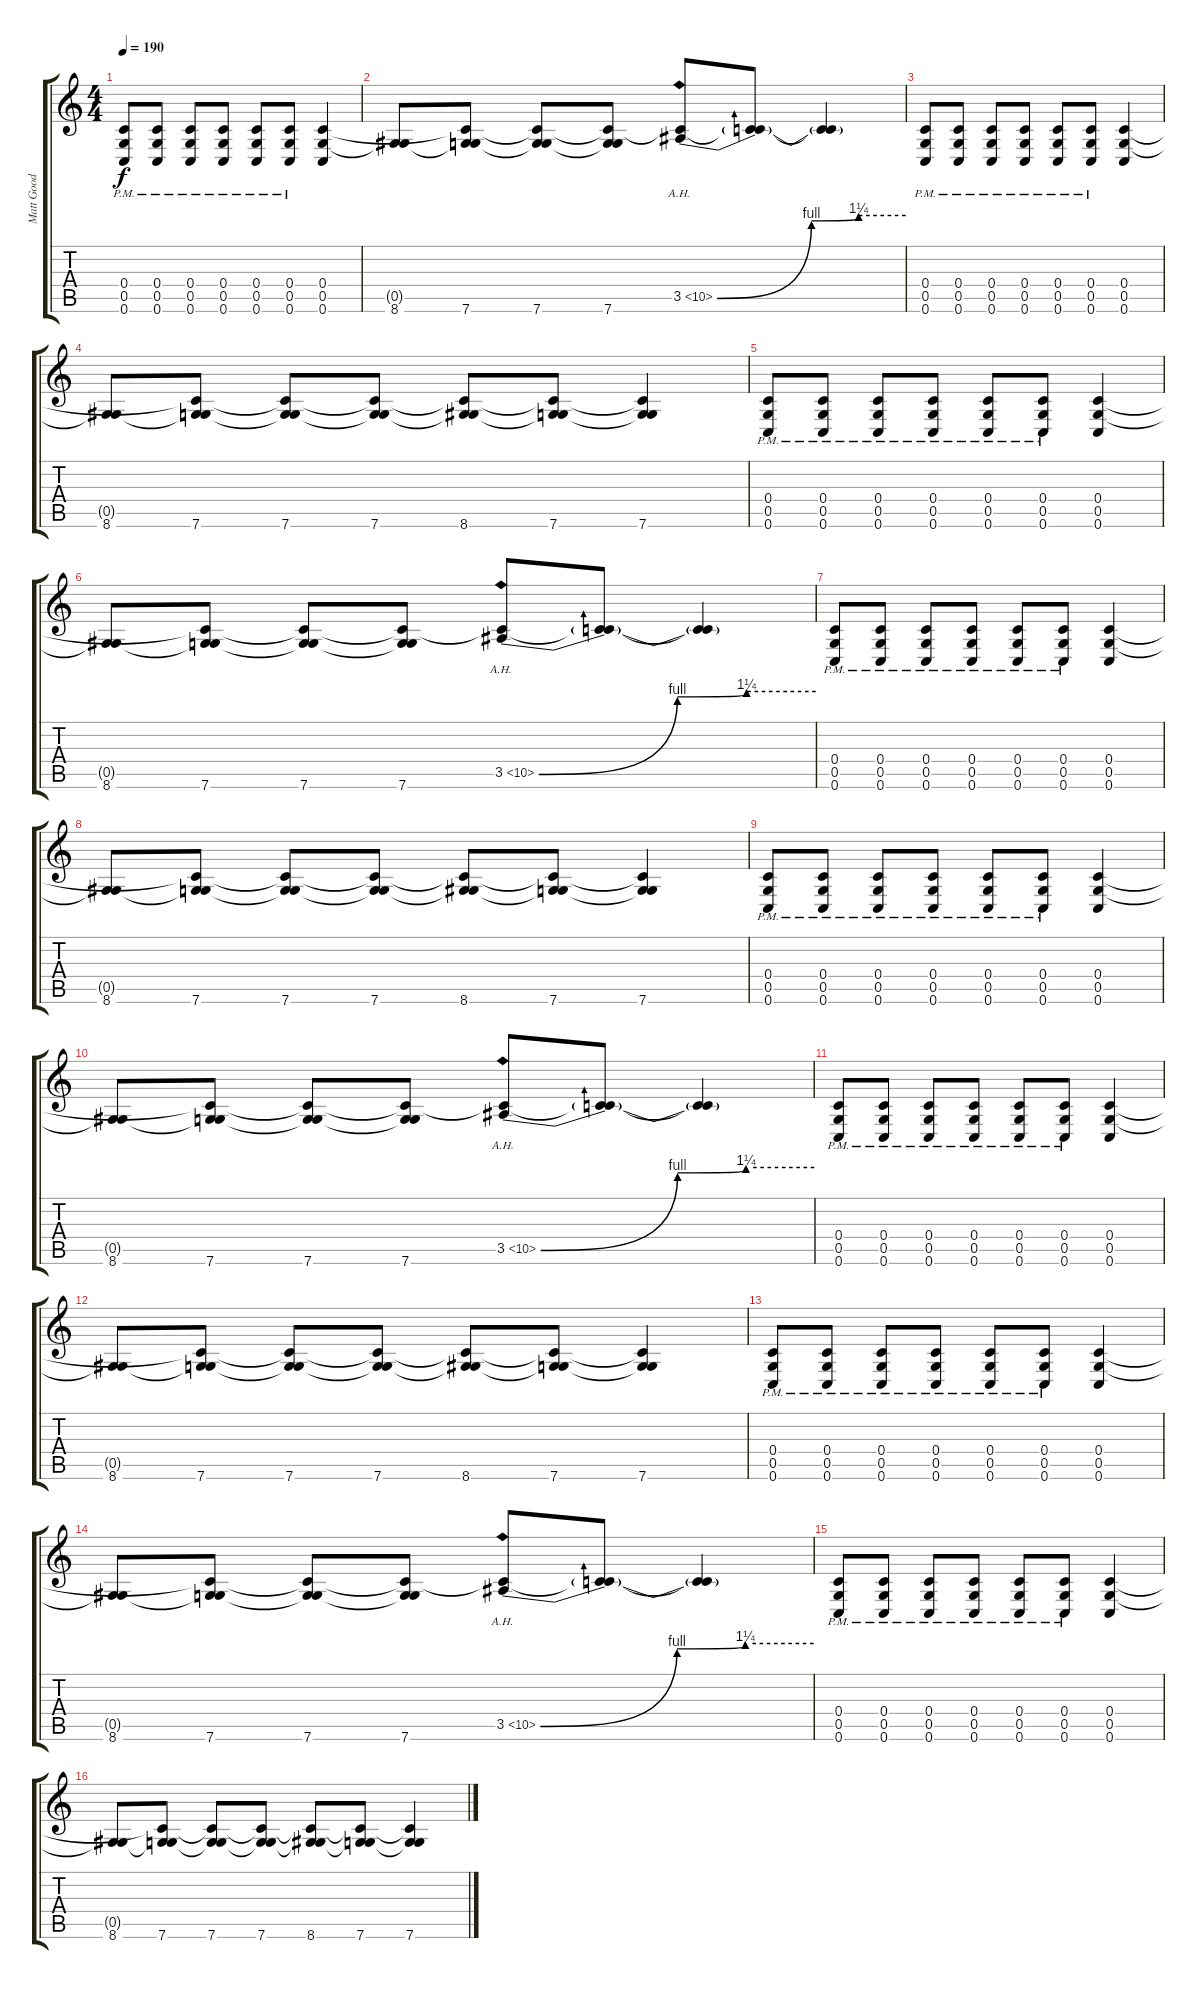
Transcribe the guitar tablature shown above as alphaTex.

\track ("Matt Good" "Matt Good") {instrument distortionguitar}
\staff {score tabs}
\tuning (D4 A3 F3 C3 G2 C2) {hide}
\ts (4 4)
\tempo 190
\clef g2
\ks c
(0.4{pm} 0.5{pm} 0.6{pm}).8{dy f} (0.4{pm} 0.5{pm} 0.6{pm}).8 (0.4{pm} 0.5{pm} 0.6{pm}).8 (0.4{pm} 0.5{pm} 0.6{pm}).8 (0.4{pm} 0.5{pm} 0.6{pm}).8 (0.4{pm} 0.5{pm} 0.6{pm}).8 (0.4 0.5 0.6).4 |
(0.5{t} 8.6).8 (0.4{t} 0.5{t} 7.6).8 (0.4{t} 0.5{t} 7.6).8 (0.4{t} 0.5{t} 7.6).8 (0.4{t} 3.5{be (custom 0 0 30 4 45 5 60 5) ah 7}).8 (0.4{t} 3.5{t}).8 (0.4{t} 3.5{t}).4 |
(0.4{pm} 0.5{pm} 0.6{pm}).8 (0.4{pm} 0.5{pm} 0.6{pm}).8 (0.4{pm} 0.5{pm} 0.6{pm}).8 (0.4{pm} 0.5{pm} 0.6{pm}).8 (0.4{pm} 0.5{pm} 0.6{pm}).8 (0.4{pm} 0.5{pm} 0.6{pm}).8 (0.4 0.5 0.6).4 |
(0.5{t} 8.6).8 (0.4{t} 0.5{t} 7.6).8 (0.4{t} 0.5{t} 7.6).8 (0.4{t} 0.5{t} 7.6).8 (0.4{t} 0.5{t} 8.6).8 (0.4{t} 0.5{t} 7.6).8 (0.4{t} 0.5{t} 7.6).4 |
(0.4{pm} 0.5{pm} 0.6{pm}).8 (0.4{pm} 0.5{pm} 0.6{pm}).8 (0.4{pm} 0.5{pm} 0.6{pm}).8 (0.4{pm} 0.5{pm} 0.6{pm}).8 (0.4{pm} 0.5{pm} 0.6{pm}).8 (0.4{pm} 0.5{pm} 0.6{pm}).8 (0.4 0.5 0.6).4 |
(0.5{t} 8.6).8 (0.4{t} 0.5{t} 7.6).8 (0.4{t} 0.5{t} 7.6).8 (0.4{t} 0.5{t} 7.6).8 (0.4{t} 3.5{be (custom 0 0 30 4 45 5 60 5) ah 7}).8 (0.4{t} 3.5{t}).8 (0.4{t} 3.5{t}).4 |
(0.4{pm} 0.5{pm} 0.6{pm}).8 (0.4{pm} 0.5{pm} 0.6{pm}).8 (0.4{pm} 0.5{pm} 0.6{pm}).8 (0.4{pm} 0.5{pm} 0.6{pm}).8 (0.4{pm} 0.5{pm} 0.6{pm}).8 (0.4{pm} 0.5{pm} 0.6{pm}).8 (0.4 0.5 0.6).4 |
(0.5{t} 8.6).8 (0.4{t} 0.5{t} 7.6).8 (0.4{t} 0.5{t} 7.6).8 (0.4{t} 0.5{t} 7.6).8 (0.4{t} 0.5{t} 8.6).8 (0.4{t} 0.5{t} 7.6).8 (0.4{t} 0.5{t} 7.6).4 |
(0.4{pm} 0.5{pm} 0.6{pm}).8 (0.4{pm} 0.5{pm} 0.6{pm}).8 (0.4{pm} 0.5{pm} 0.6{pm}).8 (0.4{pm} 0.5{pm} 0.6{pm}).8 (0.4{pm} 0.5{pm} 0.6{pm}).8 (0.4{pm} 0.5{pm} 0.6{pm}).8 (0.4 0.5 0.6).4 |
(0.5{t} 8.6).8 (0.4{t} 0.5{t} 7.6).8 (0.4{t} 0.5{t} 7.6).8 (0.4{t} 0.5{t} 7.6).8 (0.4{t} 3.5{be (custom 0 0 30 4 45 5 60 5) ah 7}).8 (0.4{t} 3.5{t}).8 (0.4{t} 3.5{t}).4 |
(0.4{pm} 0.5{pm} 0.6{pm}).8 (0.4{pm} 0.5{pm} 0.6{pm}).8 (0.4{pm} 0.5{pm} 0.6{pm}).8 (0.4{pm} 0.5{pm} 0.6{pm}).8 (0.4{pm} 0.5{pm} 0.6{pm}).8 (0.4{pm} 0.5{pm} 0.6{pm}).8 (0.4 0.5 0.6).4 |
(0.5{t} 8.6).8 (0.4{t} 0.5{t} 7.6).8 (0.4{t} 0.5{t} 7.6).8 (0.4{t} 0.5{t} 7.6).8 (0.4{t} 0.5{t} 8.6).8 (0.4{t} 0.5{t} 7.6).8 (0.4{t} 0.5{t} 7.6).4 |
(0.4{pm} 0.5{pm} 0.6{pm}).8 (0.4{pm} 0.5{pm} 0.6{pm}).8 (0.4{pm} 0.5{pm} 0.6{pm}).8 (0.4{pm} 0.5{pm} 0.6{pm}).8 (0.4{pm} 0.5{pm} 0.6{pm}).8 (0.4{pm} 0.5{pm} 0.6{pm}).8 (0.4 0.5 0.6).4 |
(0.5{t} 8.6).8 (0.4{t} 0.5{t} 7.6).8 (0.4{t} 0.5{t} 7.6).8 (0.4{t} 0.5{t} 7.6).8 (0.4{t} 3.5{be (custom 0 0 30 4 45 5 60 5) ah 7}).8 (0.4{t} 3.5{t}).8 (0.4{t} 3.5{t}).4 |
(0.4{pm} 0.5{pm} 0.6{pm}).8 (0.4{pm} 0.5{pm} 0.6{pm}).8 (0.4{pm} 0.5{pm} 0.6{pm}).8 (0.4{pm} 0.5{pm} 0.6{pm}).8 (0.4{pm} 0.5{pm} 0.6{pm}).8 (0.4{pm} 0.5{pm} 0.6{pm}).8 (0.4 0.5 0.6).4 |
(0.5{t} 8.6).8 (0.4{t} 0.5{t} 7.6).8 (0.4{t} 0.5{t} 7.6).8 (0.4{t} 0.5{t} 7.6).8 (0.4{t} 0.5{t} 8.6).8 (0.4{t} 0.5{t} 7.6).8 (0.4{t} 0.5{t} 7.6).4
